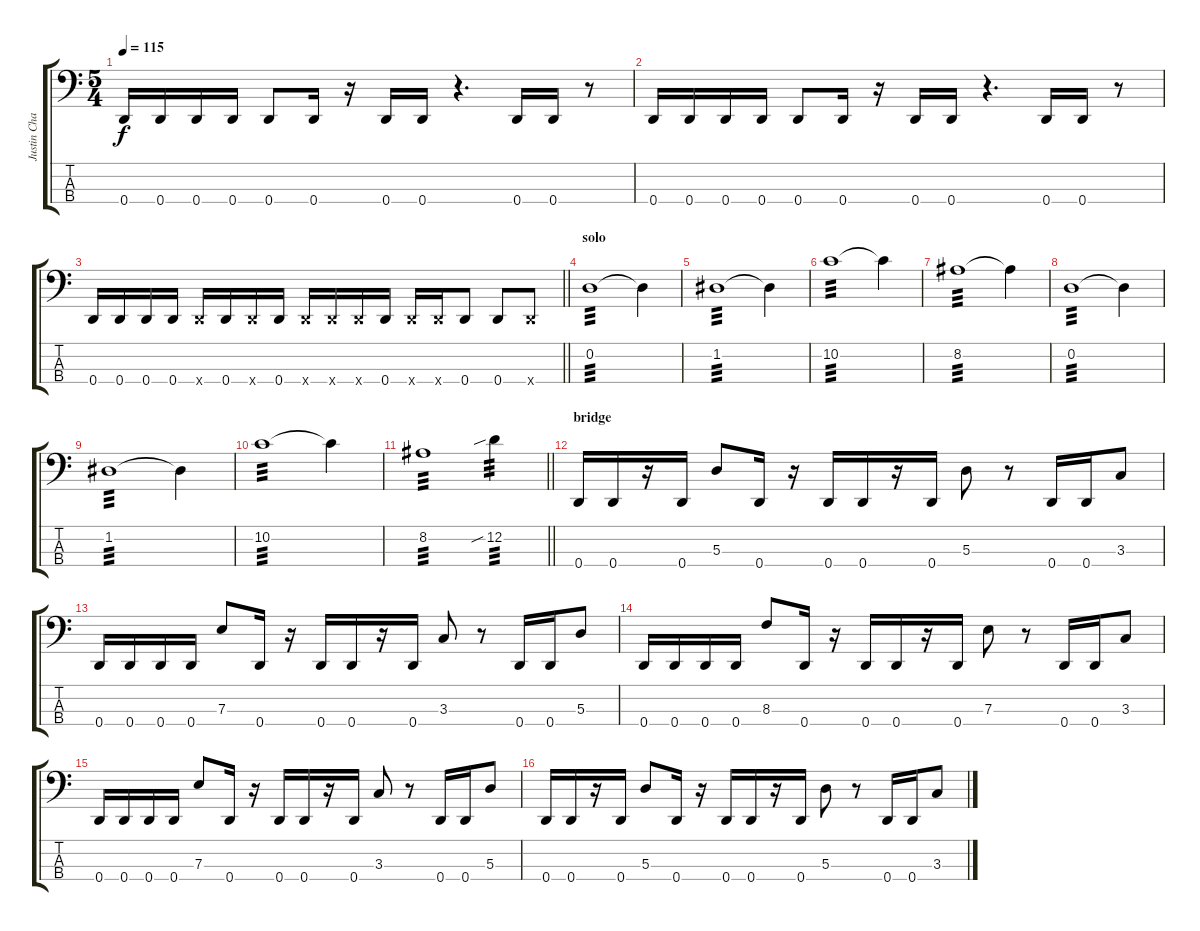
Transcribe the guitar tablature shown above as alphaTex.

\track ("Justin Chancellor" "Justin Cha") {instrument electricbassfinger}
\staff {score tabs}
\tuning (G2 D2 A1 D1) {hide}
\ts (5 4)
\tempo 115
\clef f4
\ks c
0.4.16{dy f} 0.4.16 0.4.16 0.4.16 0.4.8 0.4.16 r.16 0.4.16 0.4.16 r.4{d} 0.4.16 0.4.16 r.8 |
0.4.16 0.4.16 0.4.16 0.4.16 0.4.8 0.4.16 r.16 0.4.16 0.4.16 r.4{d} 0.4.16 0.4.16 r.8 |
\barLineRight lightlight
0.4.16 0.4.16 0.4.16 0.4.16 0.4{x}.16 0.4.16 0.4{x}.16 0.4.16 0.4{x}.16 0.4{x}.16 0.4{x}.16 0.4.16 0.4{x}.16 0.4{x}.16 0.4.8 0.4.8 0.4{x}.8 |
\section ("" "solo")
0.2.1{tp 3 volume 16 instrument electricguitarclean} 0.2{t}.4 |
1.2.1{tp 3} 1.2{t}.4 |
10.2.1{tp 3} 10.2{t}.4 |
8.2.1{tp 3} 8.2{t}.4 |
0.2.1{tp 3 instrument electricguitarclean} 0.2{t}.4 |
1.2.1{tp 3} 1.2{t}.4 |
10.2.1{tp 3} 10.2{t}.4 |
\barLineRight lightlight
8.2.1{tp 3} 12.2{sib}.4{tp 3} |
\section ("" "bridge")
0.4.16{instrument electricbassfinger} 0.4.16 r.16 0.4.16 5.3.8 0.4.16 r.16 0.4.16 0.4.16 r.16 0.4.16 5.3.8 r.8 0.4.16 0.4.16 3.3.8 |
0.4.16 0.4.16 0.4.16 0.4.16 7.3.8 0.4.16 r.16 0.4.16 0.4.16 r.16 0.4.16 3.3.8 r.8 0.4.16 0.4.16 5.3.8 |
0.4.16 0.4.16 0.4.16 0.4.16 8.3.8 0.4.16 r.16 0.4.16 0.4.16 r.16 0.4.16 7.3.8 r.8 0.4.16 0.4.16 3.3.8 |
0.4.16 0.4.16 0.4.16 0.4.16 7.3.8 0.4.16 r.16 0.4.16 0.4.16 r.16 0.4.16 3.3.8 r.8 0.4.16 0.4.16 5.3.8 |
0.4.16 0.4.16 r.16 0.4.16 5.3.8 0.4.16 r.16 0.4.16 0.4.16 r.16 0.4.16 5.3.8 r.8 0.4.16 0.4.16 3.3.8
